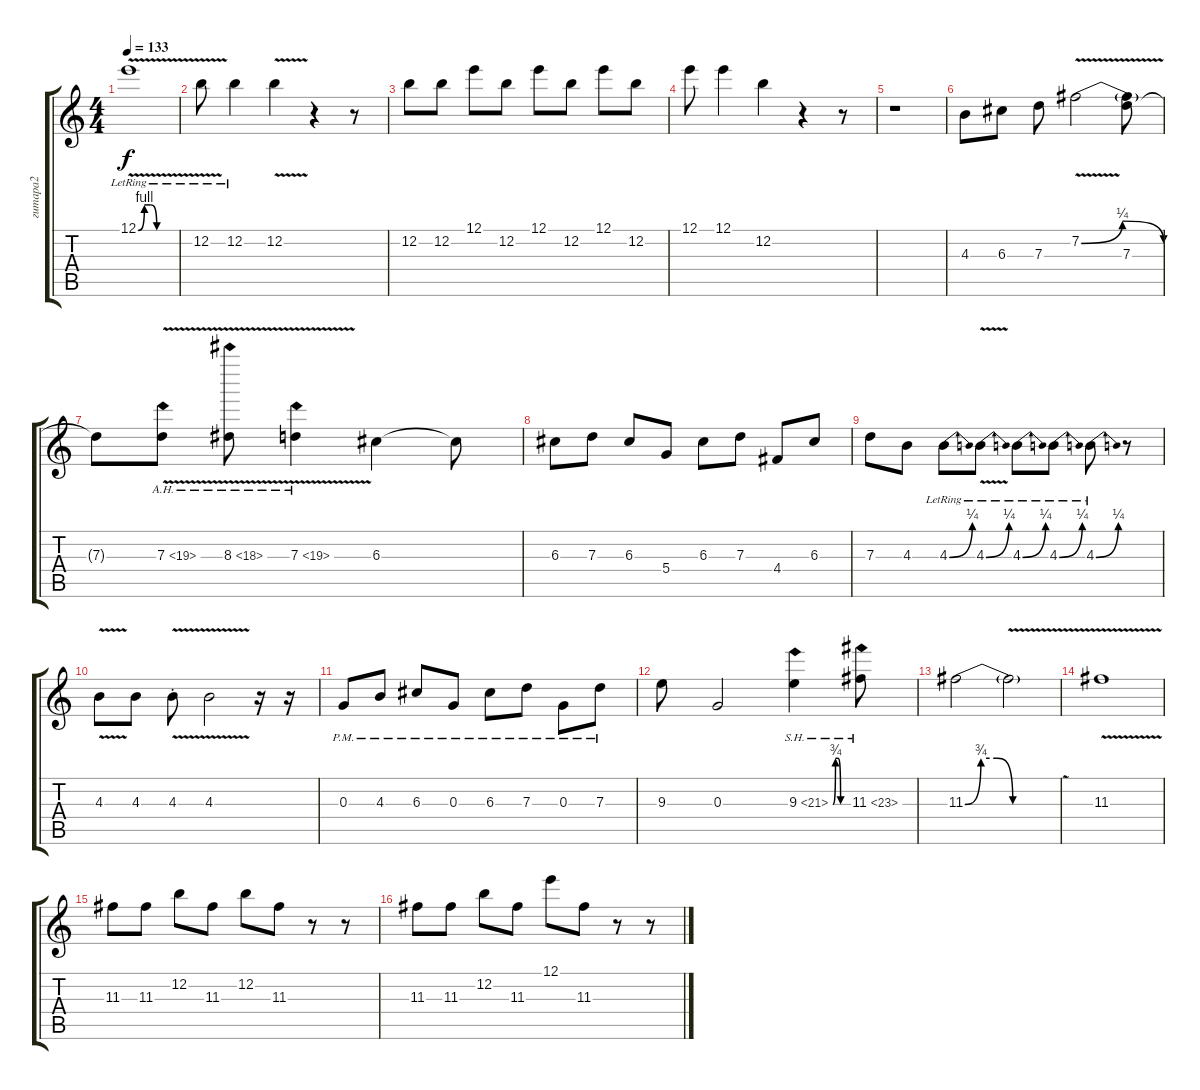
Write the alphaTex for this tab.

\track ("гитара2" "гитара2") {instrument distortionguitar}
\staff {score tabs}
\tuning (E4 B3 G3 D3 A2 E2) {hide}
\ts (4 4)
\tempo 133
\clef g2
\ks c
12.1{be (custom 0 0 10 4 20 4 30 0 60 0) v lr}.1{dy f} |
12.2{v lr}.8 12.2{lr}.4 12.2{v}.4 r.4 r.8 |
12.2.8 12.2.8 12.1.8 12.2.8 12.1.8 12.2.8 12.1.8 12.2.8 |
12.1.8 12.1.4 12.2.4 r.4 r.8 |
r.1 |
4.3.8 6.3.8 7.3.8 7.2{be (bendrelease 0 0 40 1 40 1 60 0) v}.2 (7.2{t} 7.3).8 |
7.3{t}.8 7.3{ah 12 v}.8 8.3{ah 10 v}.8 7.3{ah 12 v}.4 6.3.4 6.3{t}.8 |
6.3.8 7.3.8 6.3.8 5.4.8 6.3.8 7.3.8 4.4.8 6.3.8 |
7.3.8 4.3.8 4.3{be (bend 0 0 60 1) lr}.8 4.3{be (bend 0 0 60 1) v lr}.8 4.3{be (bend 0 0 60 1) lr}.8 4.3{be (bend 0 0 60 1) lr}.8 4.3{be (bend 0 0 60 1) lr}.8 r.8 |
4.3{v}.8 4.3.8 4.3{v st}.8 4.3{v}.2 r.16 r.16 |
0.3{pm}.8 4.3{pm}.8 6.3{pm}.8 0.3{pm}.8 6.3{pm}.8 7.3{pm}.8 0.3{pm}.8 7.3{pm}.8 |
9.3.8 0.3.2 9.3{be (custom 0 0 10 3 20 3 30 0 60 0) sh 12}.4 11.3{sh 12}.8 |
11.3{be (custom 0 0 10 3 20 3 30 0 60 0)}.2 11.3{v t}.2 |
11.3{v}.1 |
11.3.8 11.3.8 12.2.8 11.3.8 12.2.8 11.3.8 r.8 r.8 |
11.3.8 11.3.8 12.2.8 11.3.8 12.1.8 11.3.8 r.8 r.8
